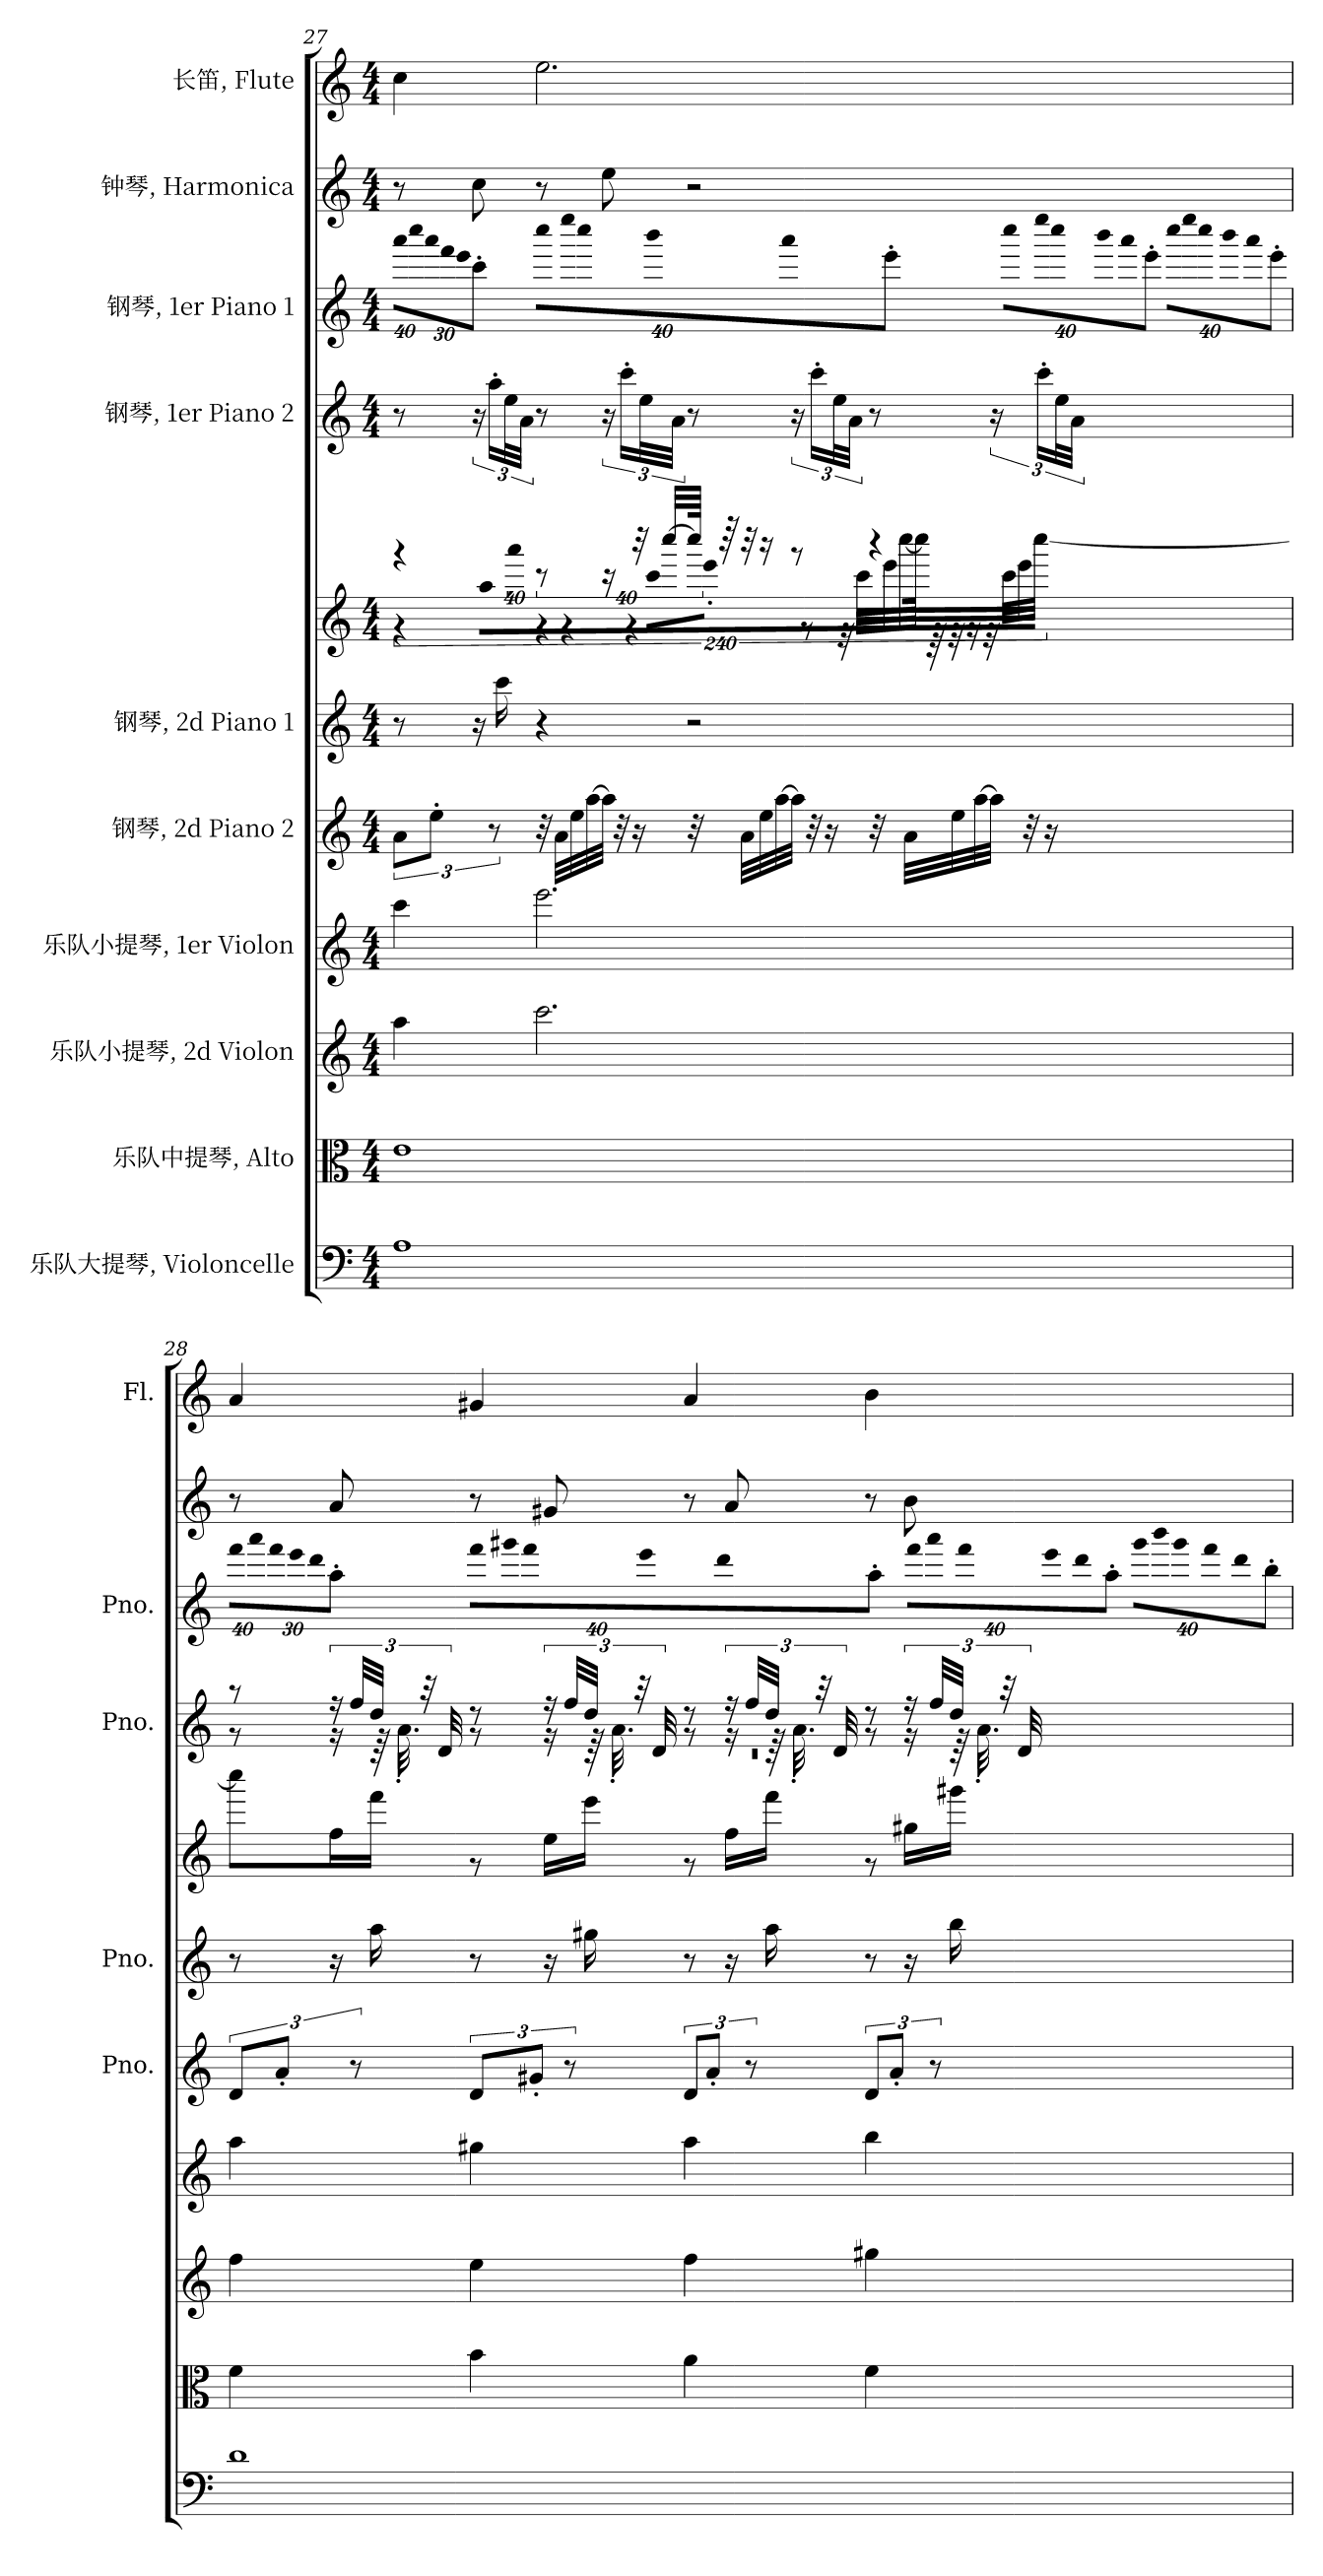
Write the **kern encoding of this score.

**kern	**kern	**kern	**kern	**kern	**kern	**kern	**kern	**kern	**kern	**kern
*part10	*part9	*part8	*part7	*part6	*part5	*part5	*part4	*part3	*part2	*part1
*staff11	*staff10	*staff9	*staff8	*staff7	*staff6	*staff5	*staff4	*staff3	*staff2	*staff1
*I"乐队大提琴, Violoncelle	*I"乐队中提琴, Alto	*I"乐队小提琴, 2d Violon	*I"乐队小提琴, 1er Violon	*I"钢琴, 2d Piano 2	*I"钢琴, 2d Piano 1	*	*I"钢琴, 1er Piano 2	*I"钢琴, 1er Piano 1	*I"钟琴, Harmonica	*I"长笛, Flute
*	*	*	*	*I'Pno.	*I'Pno.	*	*I'Pno.	*I'Pno.	*	*I'Fl.
!!LO:PB:g=z
*clefF4	*clefC3	*clefG2	*clefG2	*clefG2	*clefG2	*clefG2	*clefG2	*clefG2	*clefG2	*clefG2
*	*	*	*	*	*	*	*	*	*ITrd-14c-24	*
*k[]	*k[]	*k[]	*k[]	*k[]	*k[]	*k[]	*k[]	*k[]	*k[]	*k[]
*M4/4	*M4/4	*M4/4	*M4/4	*M4/4	*M4/4	*M4/4	*M4/4	*M4/4	*M4/4	*M4/4
=27	=27	=27	=27	=27	=27	=27	=27	=27	=27	=27
*	*	*	*	*	*	*^	*	*	*	*
!	!	!	!	!	!	!	!LO:N:vis=8	!	!	!	!
*	*	*	*	*	*	*	*	*	*Xbrackettup	*	*
!	!	!	!	!	!	!	!	!	!LO:N:vis=32	!	!
1A	1e	4aa\	4ccc\	12a\L	8r	4r	960%137r	8r	640%23aaa\LLL	8r	4cc\
!	!	!	!	!	!	!	!	!	!LO:N:vis=32	!	!
.	.	.	.	.	.	.	.	.	640%23cccc\	.	.
!	!	!	!	!	!	!	!	!	!LO:N:vis=256%9	!	!
.	.	.	.	.	.	.	.	.	960%17aaa\L	.	.
.	.	.	.	12ee'\J	.	.	.	.	.	.	.
!	!	!	!	!	!	!	!	!	!LO:N:vis=256%9	!	!
.	.	.	.	.	.	.	.	.	960%17fff\	.	.
!	!	!	!	!	!	!	!	!	!LO:N:vis=256%9	!	!
.	.	.	.	.	.	.	.	.	960%17eee\JJJ	.	.
.	.	.	.	.	16r	.	.	24r	8ccc'\J	8cccc\	.
!	!	!	!	!	!	!	!LO:N:vis=16	!	!	!	!
.	.	.	.	.	.	.	1920%137aa\LL	.	.	.	.
.	.	.	.	12r	.	.	.	24aa'\LL	.	.	.
.	.	.	.	.	16ccc\	.	.	.	.	.	.
.	.	.	.	.	.	.	.	48ee\L	.	.	.
!	!	!	!	!	!	!	!LO:N:vis=32	!	!	!	!
.	.	.	.	.	.	.	640%23aaa\JJk	.	.	.	.
.	.	.	.	.	.	.	.	48a\JJJ	.	.	.
*	*	*	*	*	*	*	*	*	*	*	*MM66
!	!	!	!	!	!	!	!LO:N:vis=32	!	!LO:N:vis=32	!	!
.	.	2.ccc\	2.eee\	32r	4r	8r	640%23r	8r	640%23cccc\LLL	8r	2.ee\
.	.	.	.	32a\LLL	.	.	.	.	.	.	.
!	!	!	!	!	!	!	!LO:N:vis=16	!	!LO:N:vis=32	!	!
.	.	.	.	.	.	.	1920%137r	.	640%23eeee\	.	.
.	.	.	.	32ee\	.	.	.	.	.	.	.
!	!	!	!	!	!	!	!	!	!LO:N:vis=256%9	!	!
.	.	.	.	.	.	.	.	.	960%17cccc\L	.	.
!	!	!	!	!	!	!	!	!	!LO:N:vis=256%9	!	!
.	.	.	.	.	.	.	.	.	960%17bbb\	.	.
.	.	.	.	[32aa\	.	.	.	.	.	.	.
!	!	!	!	!	!	!	!LO:N:vis=32	!	!LO:N:vis=256%9	!	!
.	.	.	.	.	.	.	640%23r	.	960%17aaa\JJJ	.	.
.	.	.	.	32aa\JJJ]	.	16r	.	24r	8eee'\J	8eeee\	.
!	!	!	!	!	!	!	!LO:N:vis=32	!	!	!	!
.	.	.	.	.	.	.	640%23ccc\KLL	.	.	.	.
.	.	.	.	32r	.	.	.	.	.	.	.
.	.	.	.	.	.	.	.	24ccc'\LL	.	.	.
!	!	!	!	!	!	!	!LO:N:vis=16	!	!	!	!
.	.	.	.	.	.	.	1920%137eee'\JJ	.	.	.	.
.	.	.	.	16r	.	32r	.	.	.	.	.
.	.	.	.	.	.	.	.	48ee\L	.	.	.
.	.	.	.	.	.	[32cccc/LLL	.	.	.	.	.
.	.	.	.	.	.	.	.	48a\JJJ	.	.	.
!	!	!	!	!	!	!	!	!	!LO:N:vis=32	!	!
.	.	.	.	32r	2r	64cccc/JJJk]	.	8r	640%23cccc\LLL	2r	.
.	.	.	.	.	.	.	8r	.	.	.	.
.	.	.	.	.	.	64r	.	.	.	.	.
.	.	.	.	32a\LLL	.	32r	.	.	.	.	.
!	!	!	!	!	!	!	!	!	!LO:N:vis=32	!	!
.	.	.	.	.	.	.	.	.	640%23eeee\	.	.
.	.	.	.	32ee\	.	16r	.	.	.	.	.
!	!	!	!	!	!	!	!	!	!LO:N:vis=256%9	!	!
.	.	.	.	.	.	.	.	.	960%17cccc\L	.	.
!	!	!	!	!	!	!	!	!	!LO:N:vis=256%9	!	!
.	.	.	.	.	.	.	.	.	960%17bbb\	.	.
.	.	.	.	[32aa\	.	.	.	.	.	.	.
!	!	!	!	!	!	!	!	!	!LO:N:vis=256%9	!	!
.	.	.	.	.	.	.	.	.	960%17aaa\JJJ	.	.
.	.	.	.	32aa\JJJ]	.	8r	.	24r	8eee'\J	.	.
.	.	.	.	.	.	.	32r	.	.	.	.
.	.	.	.	32r	.	.	.	.	.	.	.
.	.	.	.	.	.	.	32ccc\LLL	.	.	.	.
.	.	.	.	.	.	.	.	24ccc'\LL	.	.	.
.	.	.	.	16r	.	.	.	.	.	.	.
.	.	.	.	.	.	.	32eee\	.	.	.	.
.	.	.	.	.	.	.	.	48ee\L	.	.	.
.	.	.	.	.	.	.	[32cccc\	.	.	.	.
.	.	.	.	.	.	.	.	48a\JJJ	.	.	.
!	!	!	!	!	!	!	!	!	!LO:N:vis=32	!	!
.	.	.	.	32r	.	4r	.	8r	640%23cccc\LLL	.	.
.	.	.	.	.	.	.	64cccc\JJJk]	.	.	.	.
.	.	.	.	.	.	.	64r	.	.	.	.
.	.	.	.	32a\LLL	.	.	.	.	.	.	.
.	.	.	.	.	.	.	32r	.	.	.	.
!	!	!	!	!	!	!	!	!	!LO:N:vis=32	!	!
.	.	.	.	.	.	.	.	.	640%23eeee\	.	.
.	.	.	.	32ee\	.	.	.	.	.	.	.
.	.	.	.	.	.	.	16r	.	.	.	.
!	!	!	!	!	!	!	!	!	!LO:N:vis=256%9	!	!
.	.	.	.	.	.	.	.	.	960%17cccc\L	.	.
!	!	!	!	!	!	!	!	!	!LO:N:vis=256%9	!	!
.	.	.	.	.	.	.	.	.	960%17bbb\	.	.
.	.	.	.	[32aa\	.	.	.	.	.	.	.
!	!	!	!	!	!	!	!	!	!LO:N:vis=256%9	!	!
.	.	.	.	.	.	.	.	.	960%17aaa\JJJ	.	.
.	.	.	.	32aa\JJJ]	.	.	.	24r	8eee'\J	.	.
.	.	.	.	.	.	.	32r	.	.	.	.
.	.	.	.	32r	.	.	.	.	.	.	.
.	.	.	.	.	.	.	32ccc\LLL	.	.	.	.
.	.	.	.	.	.	.	.	24ccc'\LL	.	.	.
.	.	.	.	16r	.	.	.	.	.	.	.
.	.	.	.	.	.	.	32eee\	.	.	.	.
.	.	.	.	.	.	.	.	48ee\L	.	.	.
.	.	.	.	.	.	.	[32cccc\JJJ	.	.	.	.
.	.	.	.	.	.	.	.	48a\JJJ	.	.	.
1920ryy	1920ryy	1920ryy	1920ryy	1920ryy	1920ryy	1920ryy	.	1920ryy	1920ryy	1920ryy	1920ryy
!!LO:PB:g=z
=28	=28	=28	=28	=28	=28	=28	=28	=28	=28	=28	=28
*	*	*	*	*	*	*	*	*	*	*	*MM70
*	*	*	*	*	*	*	*	*^	*	*	*
!	!	!	!	!	!	!	!	!	!	!LO:N:vis=32	!	!
1d	4f\	4ff\	4aa\	12d/L	8r	1r	8cccc\L]	8r	8r	640%23fff\LLL	8r	4a/
!	!	!	!	!	!	!	!	!	!	!LO:N:vis=32	!	!
.	.	.	.	.	.	.	.	.	.	640%23aaa\	.	.
!	!	!	!	!	!	!	!	!	!	!LO:N:vis=256%9	!	!
.	.	.	.	.	.	.	.	.	.	960%17fff\L	.	.
.	.	.	.	12a'/J	.	.	.	.	.	.	.	.
!	!	!	!	!	!	!	!	!	!	!LO:N:vis=256%9	!	!
.	.	.	.	.	.	.	.	.	.	960%17eee\	.	.
!	!	!	!	!	!	!	!	!	!	!LO:N:vis=256%9	!	!
.	.	.	.	.	.	.	.	.	.	960%17ddd\JJJ	.	.
.	.	.	.	.	16r	.	16ff\L	24r	16r	8aa'\J	8aaa/	.
.	.	.	.	12r	.	.	.	48ff/LLL	.	.	.	.
.	.	.	.	.	16aa\	.	16fff\JJ	48dd/JJJ	64r	.	.	.
.	.	.	.	.	.	.	.	.	32.a'\	.	.	.
.	.	.	.	.	.	.	.	48r	.	.	.	.
.	.	.	.	.	.	.	.	48d/	.	.	.	.
!	!	!	!	!	!	!	!	!	!	!LO:N:vis=32	!	!
.	4b\	4ee\	4gg#X\	12d/L	8r	.	8r	8r	8r	640%23fff\LLL	8r	4g#X/
!	!	!	!	!	!	!	!	!	!	!LO:N:vis=32	!	!
.	.	.	.	.	.	.	.	.	.	640%23ggg#X\	.	.
!	!	!	!	!	!	!	!	!	!	!LO:N:vis=256%9	!	!
.	.	.	.	.	.	.	.	.	.	960%17fff\L	.	.
.	.	.	.	12g#X'/J	.	.	.	.	.	.	.	.
!	!	!	!	!	!	!	!	!	!	!LO:N:vis=256%9	!	!
.	.	.	.	.	.	.	.	.	.	960%17eee\	.	.
!	!	!	!	!	!	!	!	!	!	!LO:N:vis=256%9	!	!
.	.	.	.	.	.	.	.	.	.	960%17ddd\JJJ	.	.
.	.	.	.	.	16r	.	16ee\LL	24r	16r	8aa'\J	8ggg#X/	.
.	.	.	.	12r	.	.	.	48ff/LLL	.	.	.	.
.	.	.	.	.	16gg#X\	.	16eee\JJ	48dd/JJJ	64r	.	.	.
.	.	.	.	.	.	.	.	.	32.a'\	.	.	.
.	.	.	.	.	.	.	.	48r	.	.	.	.
.	.	.	.	.	.	.	.	48d/	.	.	.	.
!	!	!	!	!	!	!	!	!	!	!LO:N:vis=32	!	!
.	4a\	4ff\	4aa\	12d/L	8r	.	8r	8r	8r	640%23fff\LLL	8r	4a/
!	!	!	!	!	!	!	!	!	!	!LO:N:vis=32	!	!
.	.	.	.	.	.	.	.	.	.	640%23aaa\	.	.
!	!	!	!	!	!	!	!	!	!	!LO:N:vis=256%9	!	!
.	.	.	.	.	.	.	.	.	.	960%17fff\L	.	.
.	.	.	.	12a'/J	.	.	.	.	.	.	.	.
!	!	!	!	!	!	!	!	!	!	!LO:N:vis=256%9	!	!
.	.	.	.	.	.	.	.	.	.	960%17eee\	.	.
!	!	!	!	!	!	!	!	!	!	!LO:N:vis=256%9	!	!
.	.	.	.	.	.	.	.	.	.	960%17ddd\JJJ	.	.
.	.	.	.	.	16r	.	16ff\LL	24r	16r	8aa'\J	8aaa/	.
.	.	.	.	12r	.	.	.	48ff/LLL	.	.	.	.
.	.	.	.	.	16aa\	.	16fff\JJ	48dd/JJJ	64r	.	.	.
.	.	.	.	.	.	.	.	.	32.a'\	.	.	.
.	.	.	.	.	.	.	.	48r	.	.	.	.
.	.	.	.	.	.	.	.	48d/	.	.	.	.
!	!	!	!	!	!	!	!	!	!	!LO:N:vis=32	!	!
.	4f\	4gg#X\	4bb\	12d/L	8r	.	8r	8r	8r	640%23ggg#\LLL	8r	4b\
!	!	!	!	!	!	!	!	!	!	!LO:N:vis=32	!	!
.	.	.	.	.	.	.	.	.	.	640%23bbb\	.	.
!	!	!	!	!	!	!	!	!	!	!LO:N:vis=256%9	!	!
.	.	.	.	.	.	.	.	.	.	960%17ggg#\L	.	.
.	.	.	.	12a'/J	.	.	.	.	.	.	.	.
!	!	!	!	!	!	!	!	!	!	!LO:N:vis=256%9	!	!
.	.	.	.	.	.	.	.	.	.	960%17fff\	.	.
!	!	!	!	!	!	!	!	!	!	!LO:N:vis=256%9	!	!
.	.	.	.	.	.	.	.	.	.	960%17ddd\JJJ	.	.
.	.	.	.	.	16r	.	16gg#X\LL	24r	16r	8bb'\J	8bbb\	.
.	.	.	.	12r	.	.	.	48ff/LLL	.	.	.	.
.	.	.	.	.	16bb\	.	16ggg#X\JJ	48dd/JJJ	64r	.	.	.
.	.	.	.	.	.	.	.	.	32.a'\	.	.	.
.	.	.	.	.	.	.	.	48r	.	.	.	.
.	.	.	.	.	.	.	.	48d/	.	.	.	.
*	*	*	*	*	*	*v	*v	*	*	*	*	*
*	*	*	*	*	*	*	*v	*v	*	*	*
=	=	=	=	=	=	=	=	=	=	=
*-	*-	*-	*-	*-	*-	*-	*-	*-	*-	*-
